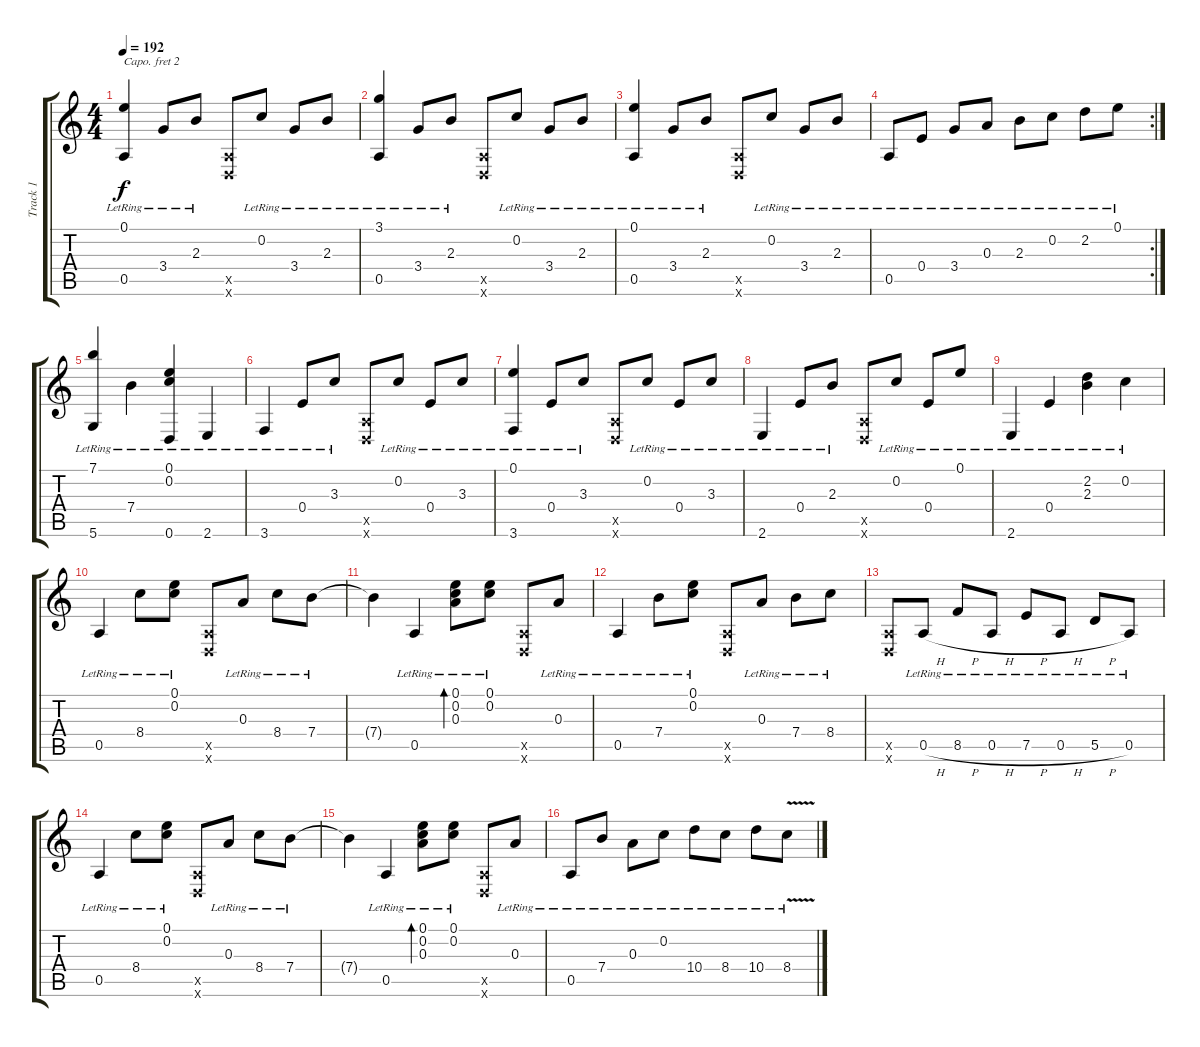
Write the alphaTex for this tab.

\track ("Track 1" "Track 1") {instrument acousticguitarsteel}
\staff {score tabs}
\capo 2
\tuning (D4 Bb3 G3 D3 G2 C2) {hide}
\ts (4 4)
\tempo 192
\clef g2
\ks c
(0.1{lr} 0.5{lr}).4{dy f} 3.4{lr}.8 2.3{lr}.8 (0.5{x} 0.6{x}).8 0.2{lr}.8 3.4{lr}.8 2.3{lr}.8 |
(3.1{lr} 0.5{lr}).4 3.4{lr}.8 2.3{lr}.8 (0.5{x} 0.6{x}).8 0.2{lr}.8 3.4{lr}.8 2.3{lr}.8 |
(0.1{lr} 0.5{lr}).4 3.4{lr}.8 2.3{lr}.8 (0.5{x} 0.6{x}).8 0.2{lr}.8 3.4{lr}.8 2.3{lr}.8 |
\rc 2
0.5{lr}.8 0.4{lr}.8 3.4{lr}.8 0.3{lr}.8 2.3{lr}.8 0.2{lr}.8 2.2{lr}.8 0.1{lr}.8 |
(7.1{lr} 5.6{lr}).4 7.4{lr}.4 (0.1{lr} 0.2{lr} 0.6{lr}).4 2.6{lr}.4 |
3.6{lr}.4 0.4{lr}.8 3.3{lr}.8 (0.5{x} 0.6{x}).8 0.2{lr}.8 0.4{lr}.8 3.3{lr}.8 |
(0.1{lr} 3.6{lr}).4 0.4{lr}.8 3.3{lr}.8 (0.5{x} 0.6{x}).8 0.2{lr}.8 0.4{lr}.8 3.3{lr}.8 |
2.6{lr}.4 0.4{lr}.8 2.3{lr}.8 (0.5{x} 0.6{x}).8 0.2{lr}.8 0.4{lr}.8 0.1{lr}.8 |
2.6{lr}.4 0.4{lr}.4 (2.2{lr} 2.3{lr}).4 0.2{lr}.4 |
0.5{lr}.4 8.4{lr}.8 (0.1{lr} 0.2{lr}).8 (0.5{x} 0.6{x}).8 0.3{lr}.8 8.4{lr}.8 7.4{lr}.8 |
7.4{t}.4 0.5{lr}.4 (0.1{lr} 0.2{lr} 0.3{lr}).8{bd 480} (0.1{lr} 0.2{lr}).8 (0.5{x} 0.6{x}).8 0.3{lr}.8 |
0.5{lr}.4 7.4{lr}.8 (0.1{lr} 0.2{lr}).8 (0.5{x} 0.6{x}).8 0.3{lr}.8 7.4{lr}.8 8.4{lr}.8 |
(0.5{x} 0.6{x}).8 0.5{h lr}.8 8.5{h lr}.8 0.5{h lr}.8 7.5{h lr}.8 0.5{h lr}.8 5.5{h lr}.8 0.5{lr}.8 |
0.5{lr}.4 8.4{lr}.8 (0.1{lr} 0.2{lr}).8 (0.5{x} 0.6{x}).8 0.3{lr}.8 8.4{lr}.8 7.4{lr}.8 |
7.4{t}.4 0.5{lr}.4 (0.1{lr} 0.2{lr} 0.3{lr}).8{bd 30} (0.1{lr} 0.2{lr}).8 (0.5{x} 0.6{x}).8 0.3{lr}.8 |
0.5{lr}.8 7.4{lr}.8 0.3{lr}.8 0.2{lr}.8 10.4{lr}.8 8.4{lr}.8 10.4{lr}.8 8.4{v lr}.8
